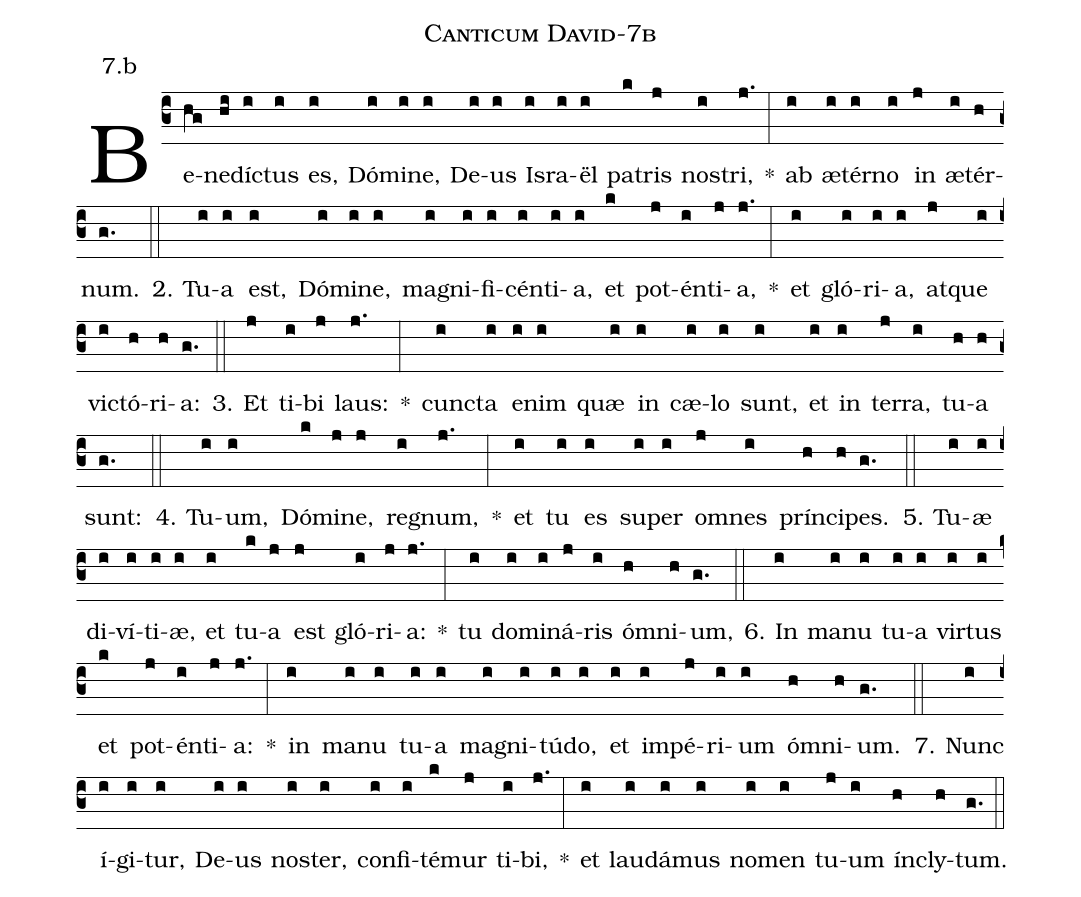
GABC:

name: Canticum David-7b;
annotation: 7.b;
%%
(c3)Be(hg)ne(hi)díc(i)tus(i) es,(i) Dó(i)mi(i)ne,(i) De(i)us(i) Is(i)ra(i)ël(i) pa(k)tris(j) nos(i)tri,(j.) *(:) ab(i) æ(i)tér(i)no(i) in(j) æ(i)tér(h)num.(g.) (::)
2. Tu(i)a(i) est,(i) Dó(i)mi(i)ne,(i) ma(i)gni(i)fi(i)cén(i)ti(i)a,(i) et(k) pot(j)én(i)ti(j)a,(j.) *(:) et(i) gló(i)ri(i)a,(i) at(j)que(i) vic(i)tó(h)ri(h)a:(g.) (::)
3. Et(j) ti(i)bi(j) laus:(j.) *(:) cunc(i)ta(i) e(i)nim(i) quæ(i) in(i) cæ(i)lo(i) sunt,(i) et(i) in(i) ter(j)ra,(i) tu(h)a(h) sunt:(g.) (::)
4. Tu(i)um,(i) Dó(k)mi(j)ne,(j) re(i)gnum,(j.) *(:) et(i) tu(i) es(i) su(i)per(i) om(j)nes(i) prín(h)ci(h)pes.(g.) (::)
5. Tu(i)æ(i) di(i)ví(i)ti(i)æ,(i) et(i) tu(k)a(j) est(j) gló(i)ri(j)a:(j.) *(:) tu(i) do(i)mi(i)ná(j)ris(i) óm(h)ni(h)um,(g.) (::)
6. In(i) ma(i)nu(i) tu(i)a(i) vir(i)tus(i) et(k) pot(j)én(i)ti(j)a:(j.) *(:) in(i) ma(i)nu(i) tu(i)a(i) ma(i)gni(i)tú(i)do,(i) et(i) im(i)pé(j)ri(i)um(i) óm(h)ni(h)um.(g.) (::)
7. Nunc(i) í(i)gi(i)tur,(i) De(i)us(i) nos(i)ter,(i) con(i)fi(i)té(k)mur(j) ti(i)bi,(j.) *(:) et(i) lau(i)dá(i)mus(i) no(i)men(i) tu(j)um(i) ín(h)cly(h)tum.(g.) (::)
